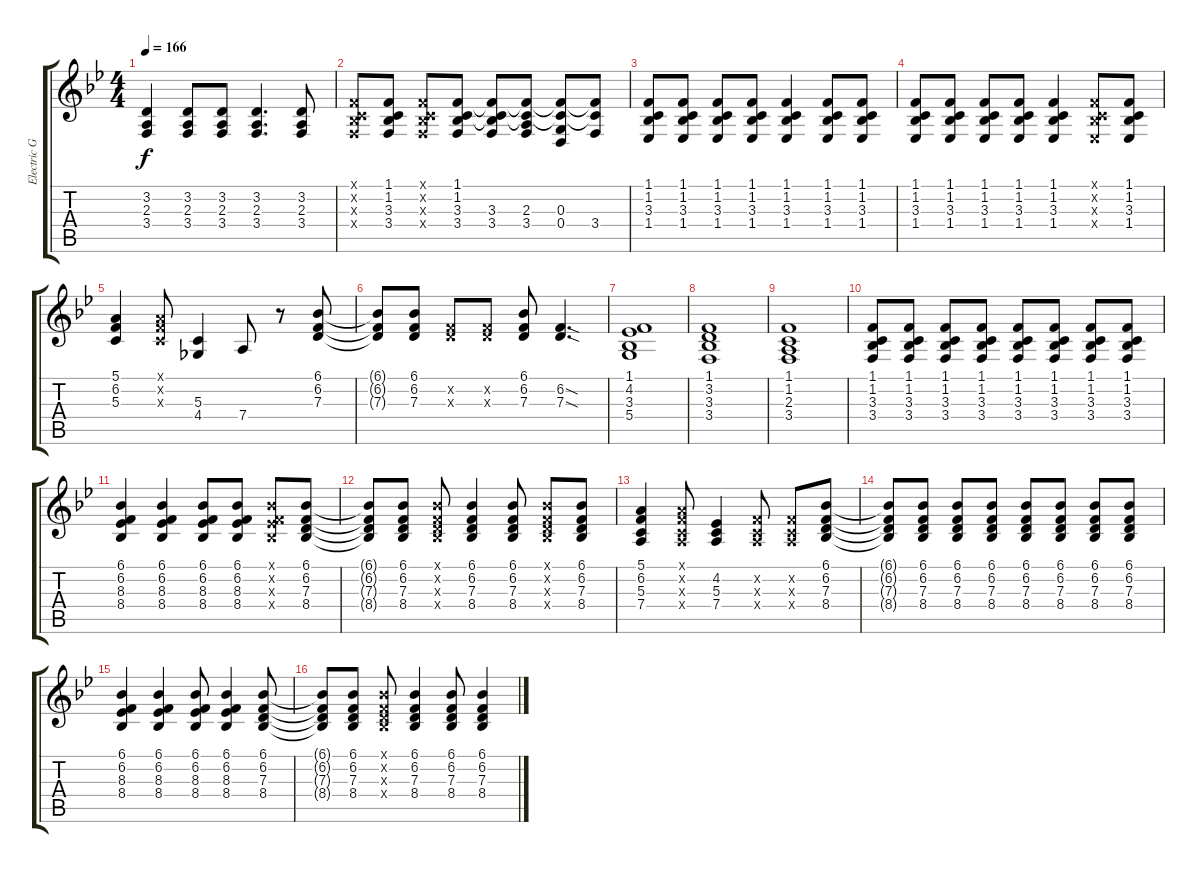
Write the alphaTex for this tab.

\track ("Electric Guitar" "Electric G") {instrument choiraahs}
\staff {score tabs}
\tuning (E4 B3 G3 D3 A2 E2) {hide}
\ts (4 4)
\tempo 166
\clef g2
\ks gminor
(3.2 2.3 3.4).4{dy f} (3.2 2.3 3.4).8 (3.2 2.3 3.4).8 (3.2 2.3 3.4).4{d} (3.2 2.3 3.4).8 |
(1.1{x} 1.2{x} 3.3{x} 3.4{x}).8 (1.1 1.2 3.3 3.4).8 (1.1{x} 1.2{x} 3.3{x} 3.4{x}).8 (1.1 1.2 3.3 3.4).8 (1.1{t} 1.2{t} 3.3 3.4).8 (1.1{t} 1.2{t} 2.3 3.4).8 (1.1{t} 1.2{t} 0.3 0.4).8 (1.1{t} 1.2{t} 3.4).8 |
(1.1 1.2 3.3 1.4).8 (1.1 1.2 3.3 1.4).8 (1.1 1.2 3.3 1.4).8 (1.1 1.2 3.3 1.4).8 (1.1 1.2 3.3 1.4).4 (1.1 1.2 3.3 1.4).8 (1.1 1.2 3.3 1.4).8 |
(1.1 1.2 3.3 1.4).8 (1.1 1.2 3.3 1.4).8 (1.1 1.2 3.3 1.4).8 (1.1 1.2 3.3 1.4).8 (1.1 1.2 3.3 1.4).4 (1.1{x} 1.2{x} 3.3{x} 1.4{x}).8 (1.1 1.2 3.3 1.4).8 |
(5.1 6.2 5.3).4 (5.1{x} 6.2{x} 5.3{x}).8 (5.3 4.4).4 7.4.8 r.8 (6.1 6.2 7.3).8 |
(6.1{t} 6.2{t} 7.3{t}).8 (6.1 6.2 7.3).8 (6.2{x} 7.3{x}).8 (6.2{x} 7.3{x}).8 (6.1 6.2 7.3).8 (6.2{sod} 7.3{sod}).4{d} |
(1.1 4.2 3.3 5.4).1 |
(1.1 3.2 3.3 3.4).1 |
(1.1 1.2 2.3 3.4).1 |
(1.1 1.2 3.3 3.4).8 (1.1 1.2 3.3 3.4).8 (1.1 1.2 3.3 3.4).8 (1.1 1.2 3.3 3.4).8 (1.1 1.2 3.3 3.4).8 (1.1 1.2 3.3 3.4).8 (1.1 1.2 3.3 3.4).8 (1.1 1.2 3.3 3.4).8 |
(6.1 6.2 8.3 8.4).4 (6.1 6.2 8.3 8.4).4 (6.1 6.2 8.3 8.4).8 (6.1 6.2 8.3 8.4).8 (6.1{x} 6.2{x} 8.3{x} 8.4{x}).8 (6.1 6.2 7.3 8.4).8 |
(6.1{t} 6.2{t} 7.3{t} 8.4{t}).8 (6.1 6.2 7.3 8.4).8 (6.1{x} 6.2{x} 7.3{x} 8.4{x}).8 (6.1 6.2 7.3 8.4).4 (6.1 6.2 7.3 8.4).8 (6.1{x} 6.2{x} 7.3{x} 8.4{x}).8 (6.1 6.2 7.3 8.4).8 |
(5.1 6.2 5.3 7.4).4 (5.1{x} 6.2{x} 5.3{x} 7.4{x}).8 (4.2 5.3 7.4).4 (6.2{x} 5.3{x} 7.4{x}).8 (6.2{x} 5.3{x} 7.4{x}).8 (6.1 6.2 7.3 8.4).8 |
(6.1{t} 6.2{t} 7.3{t} 8.4{t}).8 (6.1 6.2 7.3 8.4).8 (6.1 6.2 7.3 8.4).8 (6.1 6.2 7.3 8.4).8 (6.1 6.2 7.3 8.4).8 (6.1 6.2 7.3 8.4).8 (6.1 6.2 7.3 8.4).8 (6.1 6.2 7.3 8.4).8 |
(6.1 6.2 8.3 8.4).4 (6.1 6.2 8.3 8.4).4 (6.1 6.2 8.3 8.4).8 (6.1 6.2 8.3 8.4).4 (6.1 6.2 7.3 8.4).8 |
(6.1{t} 6.2{t} 7.3{t} 8.4{t}).8 (6.1 6.2 7.3 8.4).8 (6.1{x} 6.2{x} 7.3{x} 8.4{x}).8 (6.1 6.2 7.3 8.4).4 (6.1 6.2 7.3 8.4).8 (6.1 6.2 7.3 8.4).4
